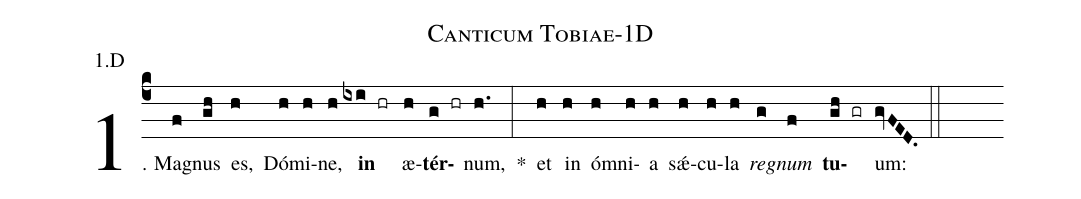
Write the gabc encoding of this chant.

name: Canticum Tobiae-1D;
annotation: 1.D;
%%
(c4)1. Ma(f)gnus(gh) es,(h) Dó(h)mi(h)ne,(h) <b>in</b>(ixi hr) æ(h)<b>tér</b>(g hr)num,(h.) *(:) et(h) in(h) óm(h)ni(h)a(h) sǽ(h)cu(h)la(h) <i>re</i>(g)<i>gnum</i>(f) <b>tu</b>(gh gr)um:(gvFED.) (::)
